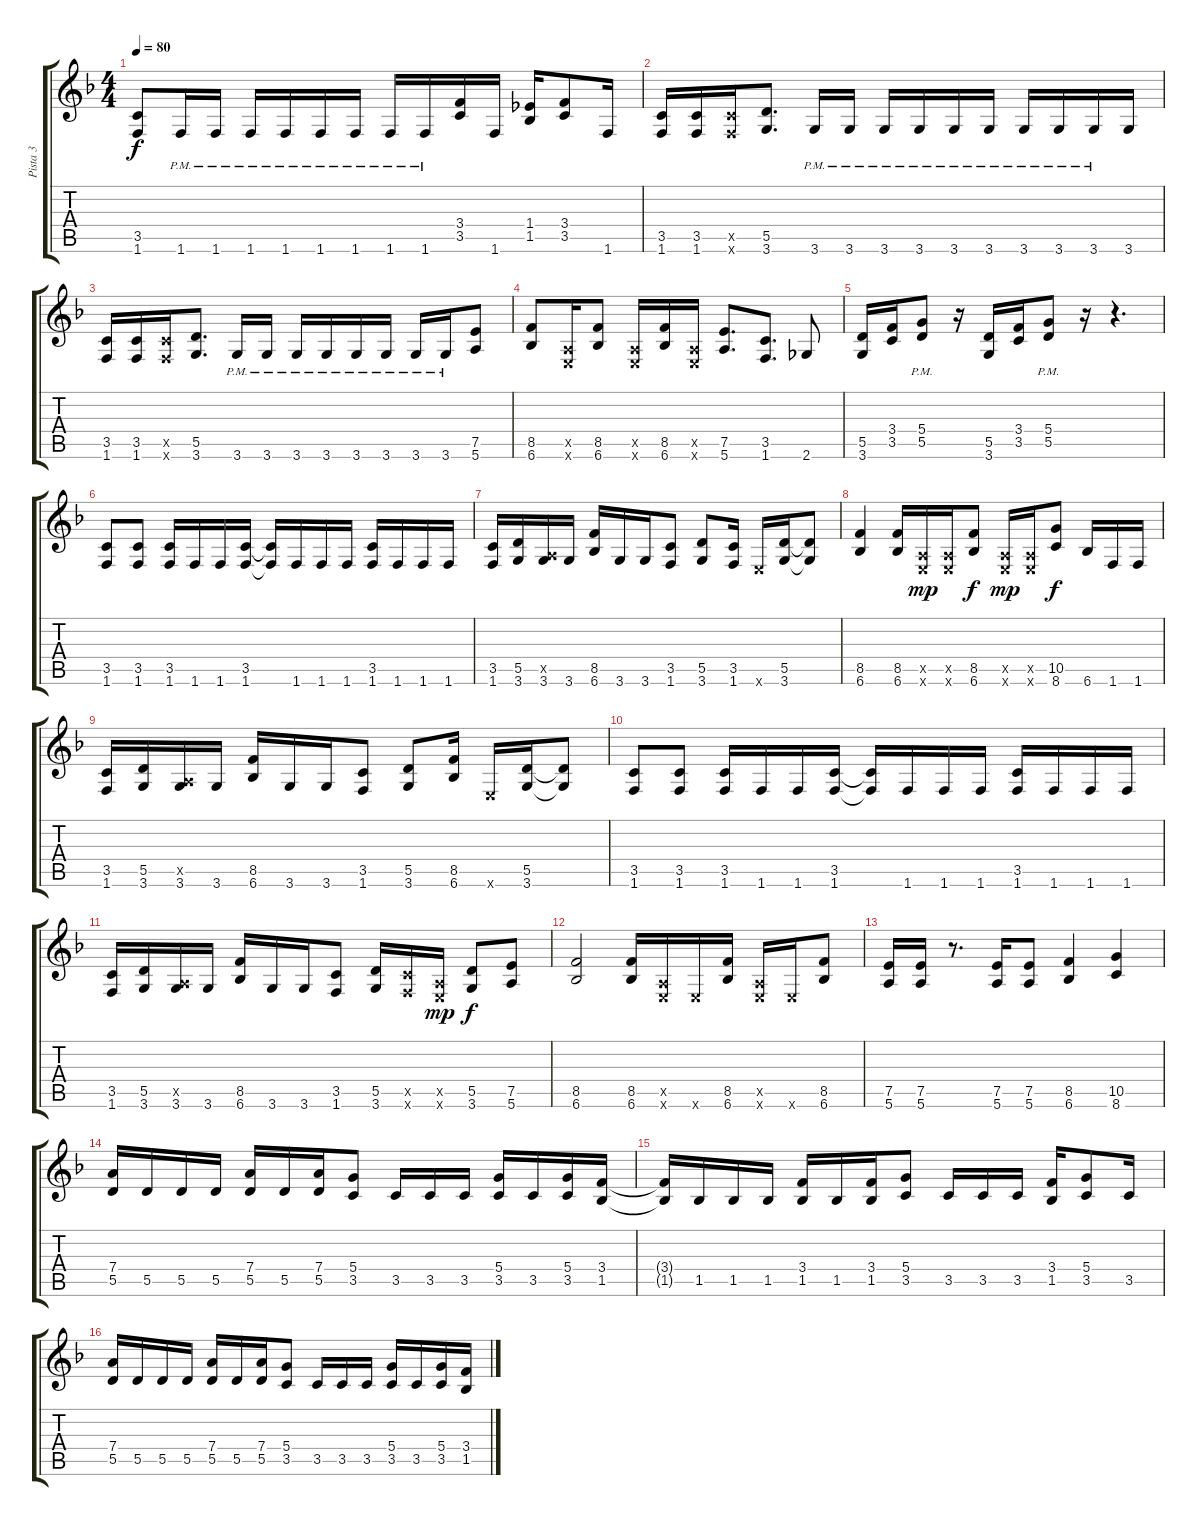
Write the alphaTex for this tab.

\track ("Pista 3" "Pista 3") {instrument distortionguitar}
\staff {score tabs}
\tuning (E4 B3 G3 D3 A2 E2) {hide}
\ts (4 4)
\tempo 80
\clef g2
\ks f
(3.5 1.6).8{dy f} 1.6{pm}.16 1.6{pm}.16 1.6{pm}.16 1.6{pm}.16 1.6{pm}.16 1.6{pm}.16 1.6{pm}.16 1.6{pm}.16 (3.4 3.5).16 1.6.16 (1.4 1.5).16 (3.4 3.5).8 1.6.16 |
(3.5 1.6).16 (3.5 1.6).16 (3.5{x} 1.6{x}).16 (5.5 3.6).8{d} 3.6{pm}.16 3.6{pm}.16 3.6{pm}.16 3.6{pm}.16 3.6{pm}.16 3.6{pm}.16 3.6{pm}.16 3.6{pm}.16 3.6{pm}.16 3.6.16 |
(3.5 1.6).16 (3.5 1.6).16 (3.5{x} 1.6{x}).16 (5.5 3.6).8{d} 3.6{pm}.16 3.6{pm}.16 3.6{pm}.16 3.6{pm}.16 3.6{pm}.16 3.6{pm}.16 3.6{pm}.16 3.6{pm}.16 (7.5 5.6).8 |
(8.5 6.6).8 (0.5{x} 0.6{x}).16 (8.5 6.6).8 (0.5{x} 0.6{x}).16 (8.5 6.6).16 (0.5{x} 0.6{x}).16 (7.5 5.6).8{d} (3.5 1.6).8{d} 2.6.8 |
(5.5 3.6).16 (3.4 3.5).16 (5.4{pm} 5.5{pm}).8 r.16 (5.5 3.6).16 (3.4 3.5).16 (5.4{pm} 5.5{pm}).8 r.16 r.4{d} |
(3.5 1.6).8 (3.5 1.6).8 (3.5 1.6).16 1.6.16 1.6.16 (3.5 1.6).16 (3.5{t} 1.6{t}).16 1.6.16 1.6.16 1.6.16 (3.5 1.6).16 1.6.16 1.6.16 1.6.16 |
(3.5 1.6).16 (5.5 3.6).16 (0.5{x} 3.6).16 3.6.16 (8.5 6.6).16 3.6.16 3.6.16 (3.5 1.6).8 (5.5 3.6).8 (3.5 1.6).16 0.6{x}.16 (5.5 3.6).16 (5.5{t} 3.6{t}).8 |
(8.5 6.6).4 (8.5 6.6).16 (0.5{x} 0.6{x}).16{dy mp} (0.5{x} 0.6{x}).16 (8.5 6.6).8{dy f} (0.5{x} 0.6{x}).16{dy mp} (0.5{x} 0.6{x}).16 (10.5 8.6).8{dy f} 6.6.16 1.6.16 1.6.16 |
(3.5 1.6).16 (5.5 3.6).16 (0.5{x} 3.6).16 3.6.16 (8.5 6.6).16 3.6.16 3.6.16 (3.5 1.6).8 (5.5 3.6).8 (8.5 6.6).16 0.6{x}.16 (5.5 3.6).16 (5.5{t} 3.6{t}).8 |
(3.5 1.6).8 (3.5 1.6).8 (3.5 1.6).16 1.6.16 1.6.16 (3.5 1.6).16 (3.5{t} 1.6{t}).16 1.6.16 1.6.16 1.6.16 (3.5 1.6).16 1.6.16 1.6.16 1.6.16 |
(3.5 1.6).16 (5.5 3.6).16 (0.5{x} 3.6).16 3.6.16 (8.5 6.6).16 3.6.16 3.6.16 (3.5 1.6).8 (5.5 3.6).16 (3.5{x} 1.6{x}).16 (0.5{x} 0.6{x}).16{dy mp} (5.5 3.6).8{dy f} (7.5 5.6).8 |
(8.5 6.6).2 (8.5 6.6).16 (0.5{x} 0.6{x}).16 0.6{x}.16 (8.5 6.6).16 (0.5{x} 0.6{x}).16 0.6{x}.16 (8.5 6.6).8 |
(7.5 5.6).16 (7.5 5.6).16 r.8{d} (7.5 5.6).16 (7.5 5.6).8 (8.5 6.6).4 (10.5 8.6).4 |
(7.4 5.5).16 5.5.16 5.5.16 5.5.16 (7.4 5.5).16 5.5.16 (7.4 5.5).16 (5.4 3.5).8 3.5.16 3.5.16 3.5.16 (5.4 3.5).16 3.5.16 (5.4 3.5).16 (3.4 1.5).16 |
(3.4{t} 1.5{t}).16 1.5.16 1.5.16 1.5.16 (3.4 1.5).16 1.5.16 (3.4 1.5).16 (5.4 3.5).8 3.5.16 3.5.16 3.5.16 (3.4 1.5).16 (5.4 3.5).8 3.5.16 |
(7.4 5.5).16 5.5.16 5.5.16 5.5.16 (7.4 5.5).16 5.5.16 (7.4 5.5).16 (5.4 3.5).8 3.5.16 3.5.16 3.5.16 (5.4 3.5).16 3.5.16 (5.4 3.5).16 (3.4 1.5).16
